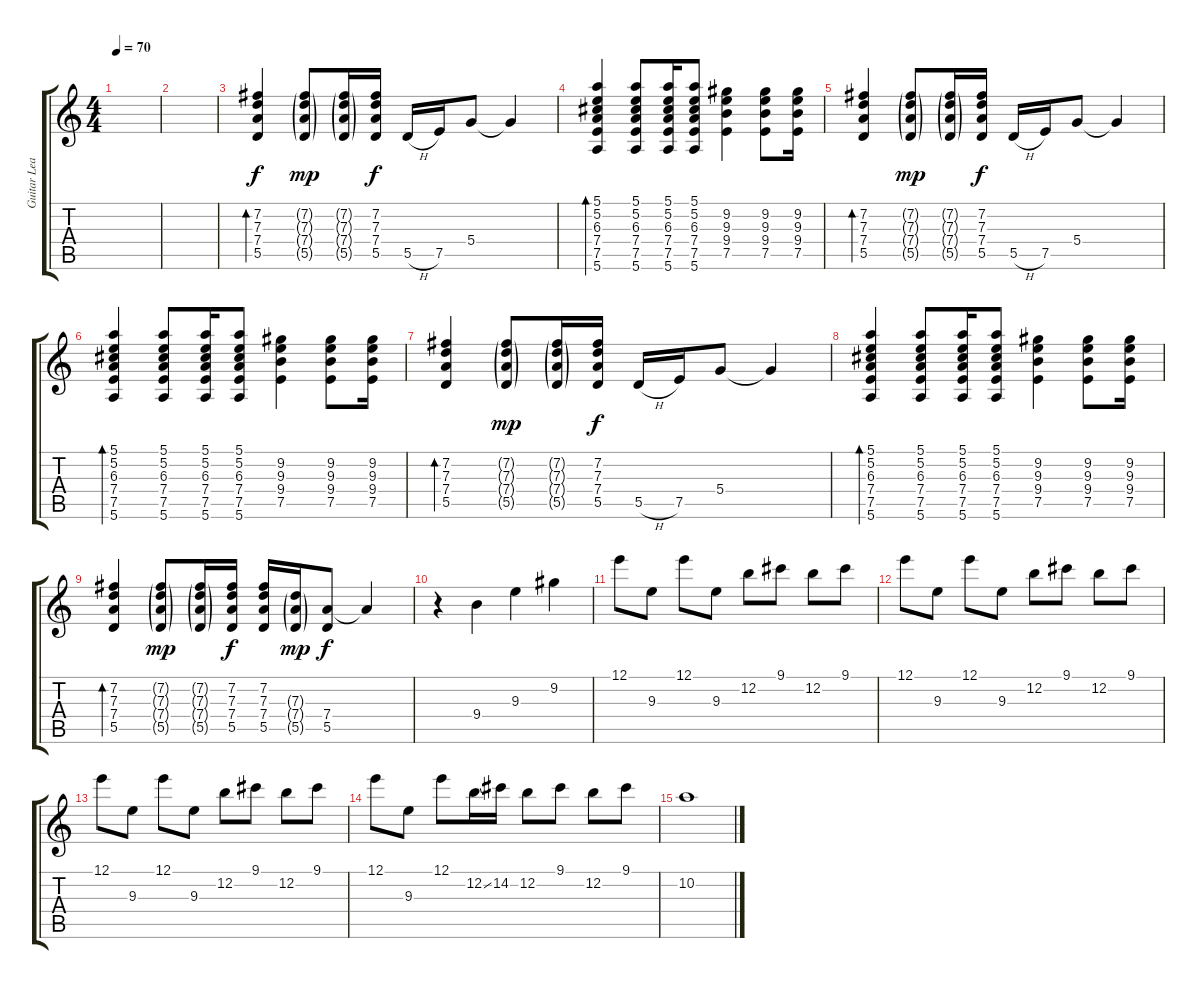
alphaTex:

\track ("Guitar Lead" "Guitar Lea") {instrument electricguitarclean}
\staff {score tabs}
\tuning (E4 B3 G3 D3 A2 E2) {hide}
\ts (4 4)
\tempo 70
\clef g2
\ks c
|
|
(7.2 7.3 7.4 5.5).4{bd 240} (7.2{g} 7.3{g} 7.4{g} 5.5{g}).8{dy mp} (7.2{g} 7.3{g} 7.4{g} 5.5{g}).16 (7.2 7.3 7.4 5.5).16{dy f} 5.5{h}.16 7.5.16 5.4.8 5.4{t}.4 |
(5.1 5.2 6.3 7.4 7.5 5.6).4{bd 30} (5.1 5.2 6.3 7.4 7.5 5.6).8 (5.1 5.2 6.3 7.4 7.5 5.6).16 (5.1 5.2 6.3 7.4 7.5 5.6).8 (9.2 9.3 9.4 7.5).4 (9.2 9.3 9.4 7.5).8 (9.2 9.3 9.4 7.5).16 |
(7.2 7.3 7.4 5.5).4{bd 240} (7.2{g} 7.3{g} 7.4{g} 5.5{g}).8{dy mp} (7.2{g} 7.3{g} 7.4{g} 5.5{g}).16 (7.2 7.3 7.4 5.5).16{dy f} 5.5{h}.16 7.5.16 5.4.8 5.4{t}.4 |
(5.1 5.2 6.3 7.4 7.5 5.6).4{bd 30} (5.1 5.2 6.3 7.4 7.5 5.6).8 (5.1 5.2 6.3 7.4 7.5 5.6).16 (5.1 5.2 6.3 7.4 7.5 5.6).8 (9.2 9.3 9.4 7.5).4 (9.2 9.3 9.4 7.5).8 (9.2 9.3 9.4 7.5).16 |
(7.2 7.3 7.4 5.5).4{bd 120} (7.2{g} 7.3{g} 7.4{g} 5.5{g}).8{dy mp} (7.2{g} 7.3{g} 7.4{g} 5.5{g}).16 (7.2 7.3 7.4 5.5).16{dy f} 5.5{h}.16 7.5.16 5.4.8 5.4{t}.4 |
(5.1 5.2 6.3 7.4 7.5 5.6).4{bd 30} (5.1 5.2 6.3 7.4 7.5 5.6).8 (5.1 5.2 6.3 7.4 7.5 5.6).16 (5.1 5.2 6.3 7.4 7.5 5.6).8 (9.2 9.3 9.4 7.5).4 (9.2 9.3 9.4 7.5).8 (9.2 9.3 9.4 7.5).16 |
(7.2 7.3 7.4 5.5).4{bd 120} (7.2{g} 7.3{g} 7.4{g} 5.5{g}).8{dy mp} (7.2{g} 7.3{g} 7.4{g} 5.5{g}).16 (7.2 7.3 7.4 5.5).16{dy f} (7.2 7.3 7.4 5.5).16 (7.3{g} 7.4{g} 5.5{g}).16{dy mp} (7.4 5.5).8{dy f} 7.4{t}.4 |
r.4 9.4.4 9.3.4 9.2.4 |
12.1.8 9.3.8 12.1.8 9.3.8 12.2.8 9.1.8 12.2.8 9.1.8 |
12.1.8 9.3.8 12.1.8 9.3.8 12.2.8 9.1.8 12.2.8 9.1.8 |
12.1.8 9.3.8 12.1.8 9.3.8 12.2.8 9.1.8 12.2.8 9.1.8 |
12.1.8 9.3.8 12.1.8 12.2{ss}.16 14.2.16 12.2.8 9.1.8 12.2.8 9.1.8 |
10.2.1
